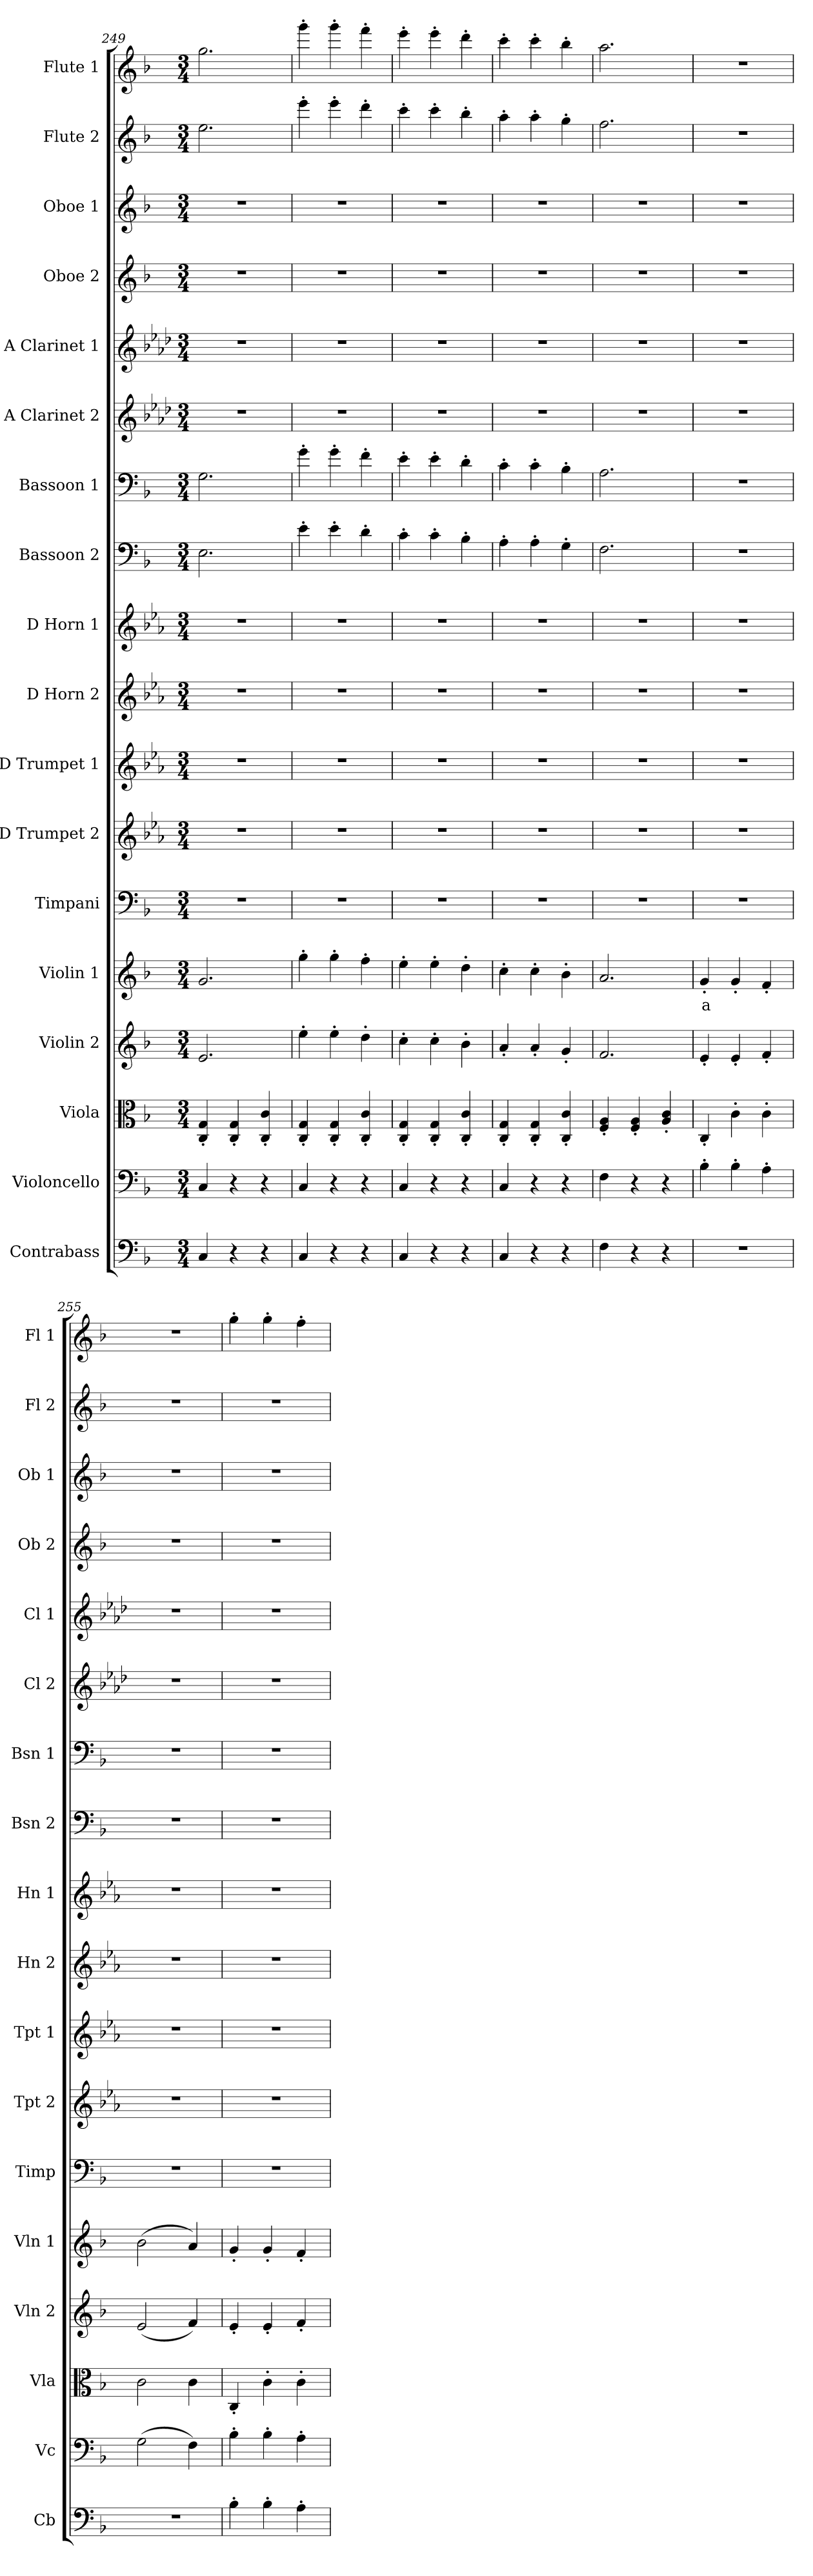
**kern	**kern	**kern	**kern	**kern	**text	**kern	**kern	**kern	**kern	**kern	**kern	**kern	**kern	**kern	**kern	**kern	**kern	**kern
*part18	*part17	*part16	*part15	*part14	*part14	*part13	*part12	*part11	*part10	*part9	*part8	*part7	*part6	*part5	*part4	*part3	*part2	*part1
*staff18	*staff17	*staff16	*staff15	*staff14	*staff14	*staff13	*staff12	*staff11	*staff10	*staff9	*staff8	*staff7	*staff6	*staff5	*staff4	*staff3	*staff2	*staff1
*I"Contrabass	*I"Violoncello	*I"Viola	*I"Violin 2	*I"Violin 1	*	*I"Timpani	*I"D Trumpet 2	*I"D Trumpet 1	*I"D Horn 2	*I"D Horn 1	*I"Bassoon 2	*I"Bassoon 1	*I"A Clarinet 2	*I"A Clarinet 1	*I"Oboe 2	*I"Oboe 1	*I"Flute 2	*I"Flute 1
*I'Cb	*I'Vc	*I'Vla	*I'Vln 2	*I'Vln 1	*	*I'Timp	*I'Tpt 2	*I'Tpt 1	*I'Hn 2	*I'Hn 1	*I'Bsn 2	*I'Bsn 1	*I'Cl 2	*I'Cl 1	*I'Ob 2	*I'Ob 1	*I'Fl 2	*I'Fl 1
!!LO:PB:g=z
*clefF4	*clefF4	*clefC3	*clefG2	*clefG2	*	*clefF4	*clefG2	*clefG2	*clefG2	*clefG2	*clefF4	*clefF4	*clefG2	*clefG2	*clefG2	*clefG2	*clefG2	*clefG2
*ITrd7c12	*	*	*	*	*	*	*ITrd-1c-2	*ITrd-1c-2	*ITrd6c10	*ITrd6c10	*	*	*ITrd2c3	*ITrd2c3	*	*	*	*
*k[b-]	*k[b-]	*k[b-]	*k[b-]	*k[b-]	*	*k[b-]	*k[b-]	*k[b-]	*k[b-]	*k[b-]	*k[b-]	*k[b-]	*k[b-]	*k[b-]	*k[b-]	*k[b-]	*k[b-]	*k[b-]
*M3/4	*M3/4	*M3/4	*M3/4	*M3/4	*	*M3/4	*M3/4	*M3/4	*M3/4	*M3/4	*M3/4	*M3/4	*M3/4	*M3/4	*M3/4	*M3/4	*M3/4	*M3/4
=249	=249	=249	=249	=249	=249	=249	=249	=249	=249	=249	=249	=249	=249	=249	=249	=249	=249	=249
4CC/	4C/	4C/' 4G/'	2.e/	2.g/	.	2.r	2.r	2.r	2.r	2.r	2.E\	2.G\	2.r	2.r	2.r	2.r	2.ee\	2.gg\
4r	4r	4C/' 4G/'	.	.	.	.	.	.	.	.	.	.	.	.	.	.	.	.
4r	4r	4C/' 4c/'	.	.	.	.	.	.	.	.	.	.	.	.	.	.	.	.
=250	=250	=250	=250	=250	=250	=250	=250	=250	=250	=250	=250	=250	=250	=250	=250	=250	=250	=250
4CC/	4C/	4C/' 4G/'	4ee'\	4gg'\	.	2.r	2.r	2.r	2.r	2.r	4e'\	4g'\	2.r	2.r	2.r	2.r	4eee'\	4ggg'\
4r	4r	4C/' 4G/'	4ee'\	4gg'\	.	.	.	.	.	.	4e'\	4g'\	.	.	.	.	4eee'\	4ggg'\
4r	4r	4C/' 4c/'	4dd'\	4ff'\	.	.	.	.	.	.	4d'\	4f'\	.	.	.	.	4ddd'\	4fff'\
=251	=251	=251	=251	=251	=251	=251	=251	=251	=251	=251	=251	=251	=251	=251	=251	=251	=251	=251
4CC/	4C/	4C/' 4G/'	4cc'\	4ee'\	.	2.r	2.r	2.r	2.r	2.r	4c'\	4e'\	2.r	2.r	2.r	2.r	4ccc'\	4eee'\
4r	4r	4C/' 4G/'	4cc'\	4ee'\	.	.	.	.	.	.	4c'\	4e'\	.	.	.	.	4ccc'\	4eee'\
4r	4r	4C/' 4c/'	4b-'\	4dd'\	.	.	.	.	.	.	4B-'\	4d'\	.	.	.	.	4bb-'\	4ddd'\
=252	=252	=252	=252	=252	=252	=252	=252	=252	=252	=252	=252	=252	=252	=252	=252	=252	=252	=252
4CC/	4C/	4C/' 4G/'	4a'/	4cc'\	.	2.r	2.r	2.r	2.r	2.r	4A'\	4c'\	2.r	2.r	2.r	2.r	4aa'\	4ccc'\
4r	4r	4C/' 4G/'	4a'/	4cc'\	.	.	.	.	.	.	4A'\	4c'\	.	.	.	.	4aa'\	4ccc'\
4r	4r	4C/' 4c/'	4g'/	4b-'\	.	.	.	.	.	.	4G'\	4B-'\	.	.	.	.	4gg'\	4bb-'\
=253	=253	=253	=253	=253	=253	=253	=253	=253	=253	=253	=253	=253	=253	=253	=253	=253	=253	=253
4FF\	4F\	4F/' 4A/'	2.f/	2.a/	.	2.r	2.r	2.r	2.r	2.r	2.F\	2.A\	2.r	2.r	2.r	2.r	2.ff\	2.aa\
4r	4r	4F/' 4A/'	.	.	.	.	.	.	.	.	.	.	.	.	.	.	.	.
4r	4r	4A/' 4c/'	.	.	.	.	.	.	.	.	.	.	.	.	.	.	.	.
=254	=254	=254	=254	=254	=254	=254	=254	=254	=254	=254	=254	=254	=254	=254	=254	=254	=254	=254
!	!	!	!	!	!LO:LY:b:color=#FF0000	!	!	!	!	!	!	!	!	!	!	!	!	!
2.r	4B-'\	4C'/	4e'/	4g'/	a	2.r	2.r	2.r	2.r	2.r	2.r	2.r	2.r	2.r	2.r	2.r	2.r	2.r
.	4B-'\	4c'\	4e'/	4g'/	.	.	.	.	.	.	.	.	.	.	.	.	.	.
.	4A'\	4c'\	4f'/	4f'/	.	.	.	.	.	.	.	.	.	.	.	.	.	.
=255	=255	=255	=255	=255	=255	=255	=255	=255	=255	=255	=255	=255	=255	=255	=255	=255	=255	=255
2.r	(2G\	2c\	(2e/	(2b-\	.	2.r	2.r	2.r	2.r	2.r	2.r	2.r	2.r	2.r	2.r	2.r	2.r	2.r
.	4F\)	4c\	4f/)	4a/)	.	.	.	.	.	.	.	.	.	.	.	.	.	.
=256	=256	=256	=256	=256	=256	=256	=256	=256	=256	=256	=256	=256	=256	=256	=256	=256	=256	=256
4BB-'\	4B-'\	4C'/	4e'/	4g'/	.	2.r	2.r	2.r	2.r	2.r	2.r	2.r	2.r	2.r	2.r	2.r	2.r	4gg'\
4BB-'\	4B-'\	4c'\	4e'/	4g'/	.	.	.	.	.	.	.	.	.	.	.	.	.	4gg'\
4AA'\	4A'\	4c'\	4f'/	4f'/	.	.	.	.	.	.	.	.	.	.	.	.	.	4ff'\
=	=	=	=	=	=	=	=	=	=	=	=	=	=	=	=	=	=	=
*-	*-	*-	*-	*-	*-	*-	*-	*-	*-	*-	*-	*-	*-	*-	*-	*-	*-	*-
